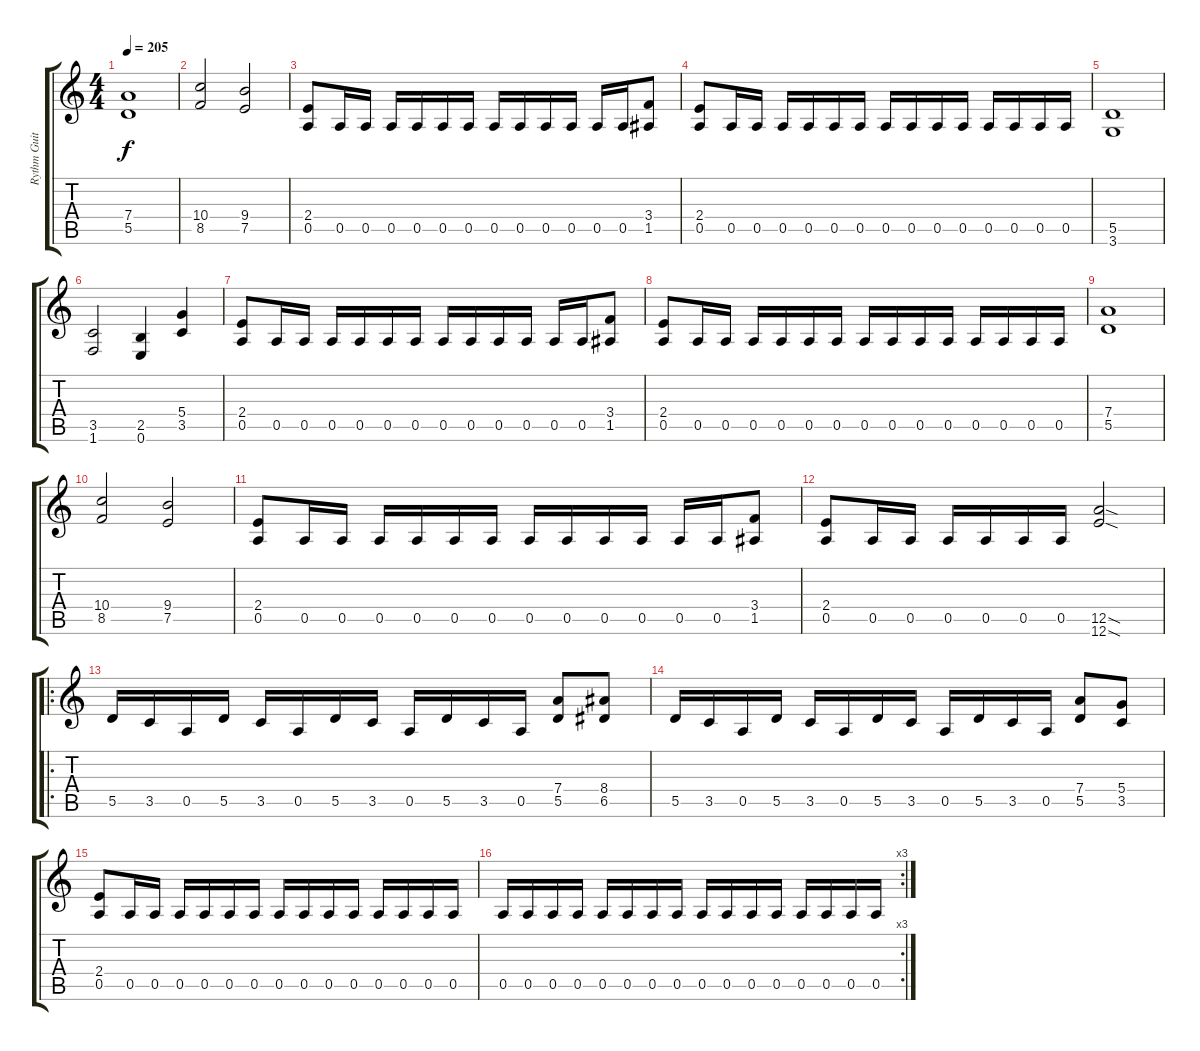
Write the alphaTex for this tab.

\track ("Rythm Guitar" "Rythm Guit") {instrument distortionguitar}
\staff {score tabs}
\tuning (E4 B3 G3 D3 A2 E2) {hide}
\ts (4 4)
\tempo 205
\clef g2
\ks c
(7.4 5.5).1{dy f} |
(10.4 8.5).2 (9.4 7.5).2 |
(2.4 0.5).8 0.5.16 0.5.16 0.5.16 0.5.16 0.5.16 0.5.16 0.5.16 0.5.16 0.5.16 0.5.16 0.5.16 0.5.16 (3.4 1.5).8 |
(2.4 0.5).8 0.5.16 0.5.16 0.5.16 0.5.16 0.5.16 0.5.16 0.5.16 0.5.16 0.5.16 0.5.16 0.5.16 0.5.16 0.5.16 0.5.16 |
(5.5 3.6).1 |
(3.5 1.6).2 (2.5 0.6).4 (5.4 3.5).4 |
(2.4 0.5).8 0.5.16 0.5.16 0.5.16 0.5.16 0.5.16 0.5.16 0.5.16 0.5.16 0.5.16 0.5.16 0.5.16 0.5.16 (3.4 1.5).8 |
(2.4 0.5).8 0.5.16 0.5.16 0.5.16 0.5.16 0.5.16 0.5.16 0.5.16 0.5.16 0.5.16 0.5.16 0.5.16 0.5.16 0.5.16 0.5.16 |
(7.4 5.5).1 |
(10.4 8.5).2 (9.4 7.5).2 |
(2.4 0.5).8 0.5.16 0.5.16 0.5.16 0.5.16 0.5.16 0.5.16 0.5.16 0.5.16 0.5.16 0.5.16 0.5.16 0.5.16 (3.4 1.5).8 |
(2.4 0.5).8 0.5.16 0.5.16 0.5.16 0.5.16 0.5.16 0.5.16 (12.5{sod} 12.6{sod}).2 |
\ro
5.5.16 3.5.16 0.5.16 5.5.16 3.5.16 0.5.16 5.5.16 3.5.16 0.5.16 5.5.16 3.5.16 0.5.16 (7.4 5.5).8 (8.4 6.5).8 |
5.5.16 3.5.16 0.5.16 5.5.16 3.5.16 0.5.16 5.5.16 3.5.16 0.5.16 5.5.16 3.5.16 0.5.16 (7.4 5.5).8 (5.4 3.5).8 |
(2.4 0.5).8 0.5.16 0.5.16 0.5.16 0.5.16 0.5.16 0.5.16 0.5.16 0.5.16 0.5.16 0.5.16 0.5.16 0.5.16 0.5.16 0.5.16 |
\rc 3
0.5.16 0.5.16 0.5.16 0.5.16 0.5.16 0.5.16 0.5.16 0.5.16 0.5.16 0.5.16 0.5.16 0.5.16 0.5.16 0.5.16 0.5.16 0.5.16
